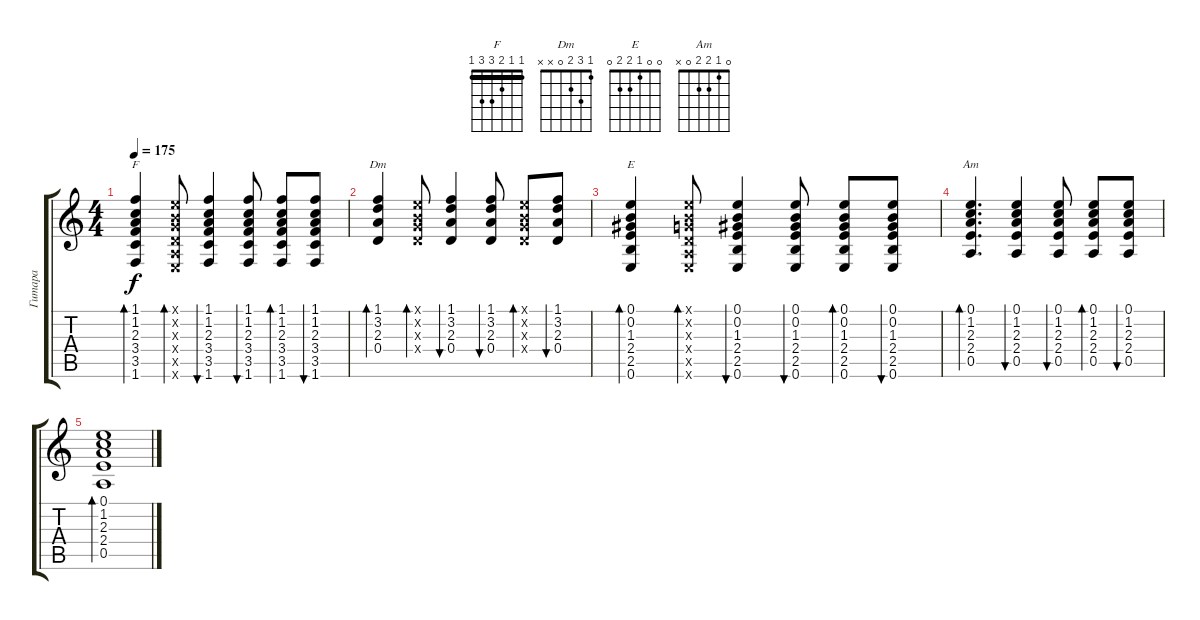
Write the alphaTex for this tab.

\track ("Гитара" "Гитара") {instrument acousticguitarsteel}
\staff {score tabs}
\tuning (E4 B3 G3 D3 A2 E2) {hide}
\chord ("F" 1 1 2 3 3 1) {barre 1}
\chord ("Dm" 1 3 2 0 x x)
\chord ("E" 0 0 1 2 2 0)
\chord ("Am" 0 1 2 2 0 x)
\ts (4 4)
\tempo 175
\clef g2
\ks c
(1.1 1.2 2.3 3.4 3.5 1.6).4{bd 60 ch "F" dy f} (0.1{x} 0.2{x} 0.3{x} 0.4{x} 0.5{x} 0.6{x}).8{bd 60} (1.1 1.2 2.3 3.4 3.5 1.6).4{bu 60} (1.1 1.2 2.3 3.4 3.5 1.6).8{bu 60} (1.1 1.2 2.3 3.4 3.5 1.6).8{bd 60} (1.1 1.2 2.3 3.4 3.5 1.6).8{bu 60} |
(1.1 3.2 2.3 0.4).4{bd 60 ch "Dm"} (0.1{x} 0.2{x} 0.3{x} 0.4{x}).8{bd 60} (1.1 3.2 2.3 0.4).4{bu 60} (1.1 3.2 2.3 0.4).8{bu 60} (0.1{x} 0.2{x} 0.3{x} 0.4{x}).8{bd 60} (1.1 3.2 2.3 0.4).8{bu 60} |
(0.1 0.2 1.3 2.4 2.5 0.6).4{bd 60 ch "E"} (0.1{x} 0.2{x} 0.3{x} 0.4{x} 0.5{x} 0.6{x}).8{bd 60} (0.1 0.2 1.3 2.4 2.5 0.6).4{bu 60} (0.1 0.2 1.3 2.4 2.5 0.6).8{bu 60} (0.1 0.2 1.3 2.4 2.5 0.6).8{bd 60} (0.1 0.2 1.3 2.4 2.5 0.6).8{bu 60} |
(0.1 1.2 2.3 2.4 0.5).4{d bd 60 ch "Am"} (0.1 1.2 2.3 2.4 0.5).4{bu 60} (0.1 1.2 2.3 2.4 0.5).8{bu 60} (0.1 1.2 2.3 2.4 0.5).8{bd 60} (0.1 1.2 2.3 2.4 0.5).8{bu 60} |
(0.1 1.2 2.3 2.4 0.5).1{bd 60}
